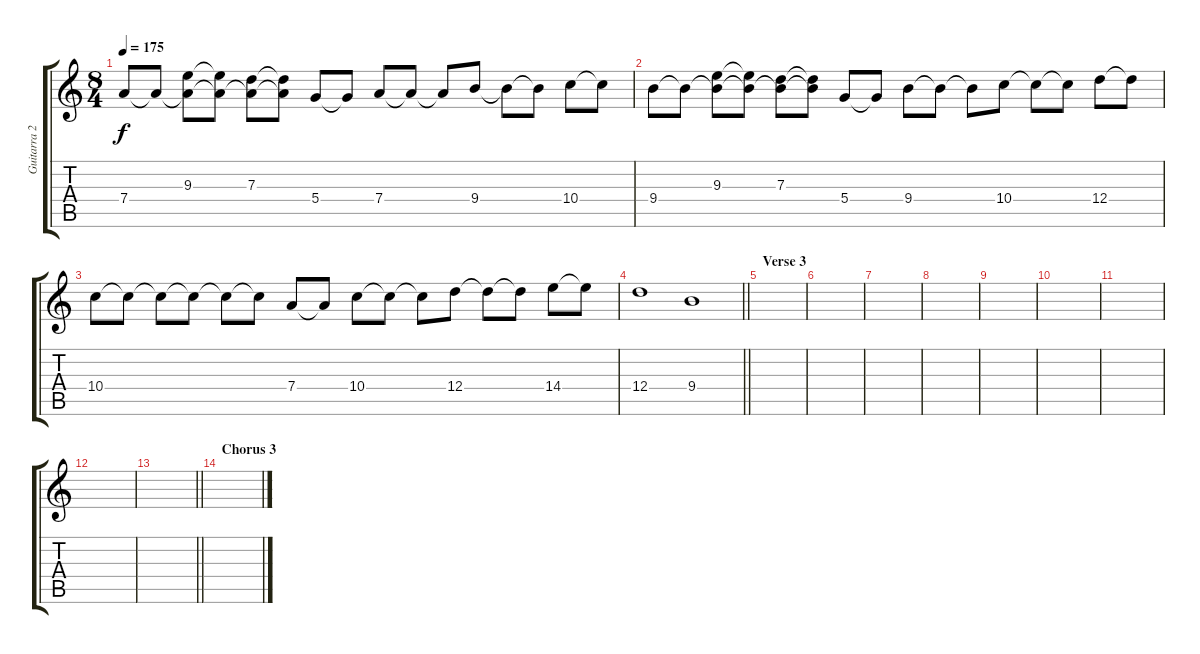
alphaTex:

\track ("Guitarra 2" "Guitarra 2") {instrument acousticguitarsteel}
\staff {score tabs}
\tuning (E4 B3 G3 D3 A2 E2) {hide}
\ts (8 4)
\tempo 175
\clef g2
\ks c
7.4.8{dy f} 7.4{t}.8 (9.3 7.4{t}).8 (9.3{t} 7.4{t}).8 (7.3 7.4{t}).8 (7.3{t} 7.4{t}).8 5.4.8 5.4{t}.8 7.4.8 7.4{t}.8 7.4{t}.8 9.4.8 9.4{t}.8 9.4{t}.8 10.4.8 10.4{t}.8 |
9.4.8 9.4{t}.8 (9.3 9.4{t}).8 (9.3{t} 9.4{t}).8 (7.3 9.4{t}).8 (7.3{t} 9.4{t}).8 5.4.8 5.4{t}.8 9.4.8 9.4{t}.8 9.4{t}.8 10.4.8 10.4{t}.8 10.4{t}.8 12.4.8 12.4{t}.8 |
10.4.8 10.4{t}.8 10.4{t}.8 10.4{t}.8 10.4{t}.8 10.4{t}.8 7.4.8 7.4{t}.8 10.4.8 10.4{t}.8 10.4{t}.8 12.4.8 12.4{t}.8 12.4{t}.8 14.4.8 14.4{t}.8 |
\barLineRight lightlight
12.4.1 9.4.1 |
\section ("" "Verse 3")
|
|
|
|
|
|
|
|
\barLineRight lightlight
|
\section ("" "Chorus 3")
